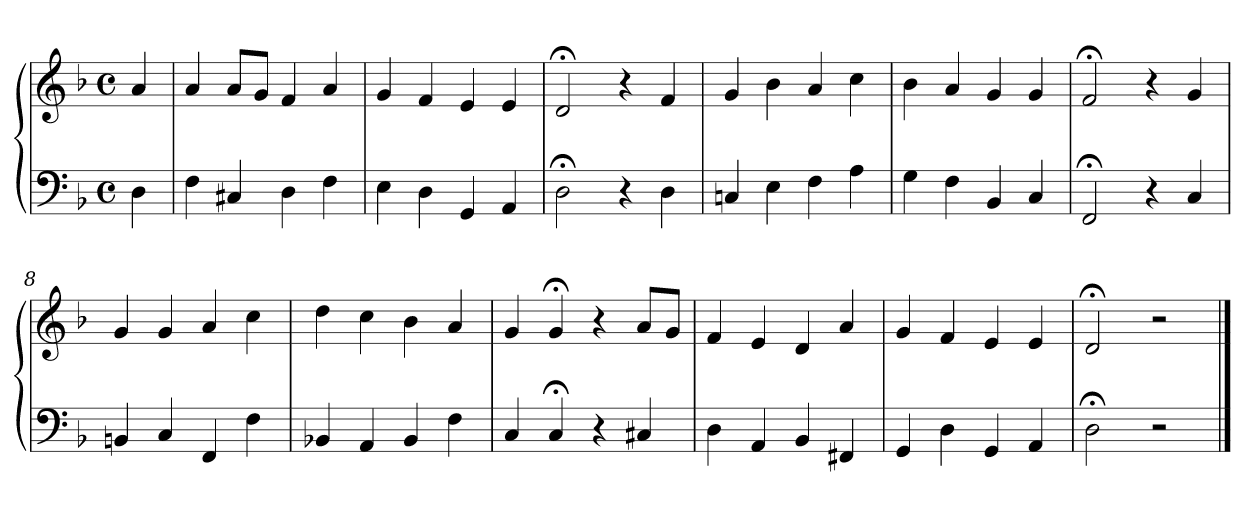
**kern	**kern
*part1	*part1
*staff2	*staff1
*clefF4	*clefG2
*k[b-]	*k[b-]
*M4/4	*M4/4
*met(c)	*met(c)
=1	=1
4D	4a
=2	=2
4F	4a
4C#X	8aL
.	8gJ
4D	4f
4F	4a
=3	=3
4E	4g
4D	4f
4GG	4e
4AA	4e
=4	=4
2D;<	2d;<
4r	4r
4D	4f
=5	=5
4Cn	4g
4E	4b-
4F	4a
4A	4cc
=6	=6
4G	4b-
4F	4a
4BB-	4g
4C	4g
=7	=7
2FF;<	2f;<
4r	4r
4C	4g
=8	=8
4BBn	4g
4C	4g
4FF	4a
4F	4cc
!!LO:LB:g=z
=9	=9
4BB-X	4dd
4AA	4cc
4BB-	4b-
4F	4a
=10	=10
4C	4g
4C;<	4g;<
4r	4r
4C#X	8aL
.	8gJ
=11	=11
4D	4f
4AA	4e
4BB-	4d
4FF#X	4a
=12	=12
4GG	4g
4D	4f
4GG	4e
4AA	4e
=13	=13
2D;<	2d;<
2r	2r
==	==
*-	*-
